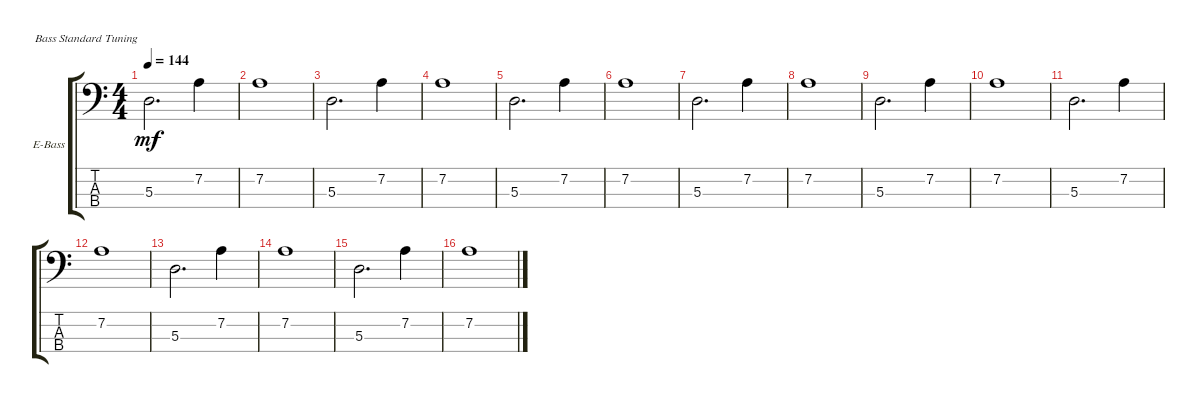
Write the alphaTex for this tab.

\bracketExtendMode groupsimilarinstruments
\firstSystemTrackNameOrientation horizontal
\otherSystemsTrackNameOrientation horizontal
\track ("Bass (Waters)" "E-Bass") {multiBarRest instrument electricbassfinger}
\staff {score tabs}
\tuning (G2 D2 A1 E1)
\ts (4 4)
\tempo 144
\clef f4
\ks c
5.3.2{d dy mf} 7.2.4 |
7.2.1 |
5.3.2{d} 7.2.4 |
7.2.1 |
5.3.2{d} 7.2.4 |
7.2.1 |
5.3.2{d} 7.2.4 |
7.2.1 |
5.3.2{d} 7.2.4 |
7.2.1 |
5.3.2{d} 7.2.4 |
7.2.1 |
5.3.2{d} 7.2.4 |
7.2.1 |
5.3.2{d} 7.2.4 |
7.2.1
